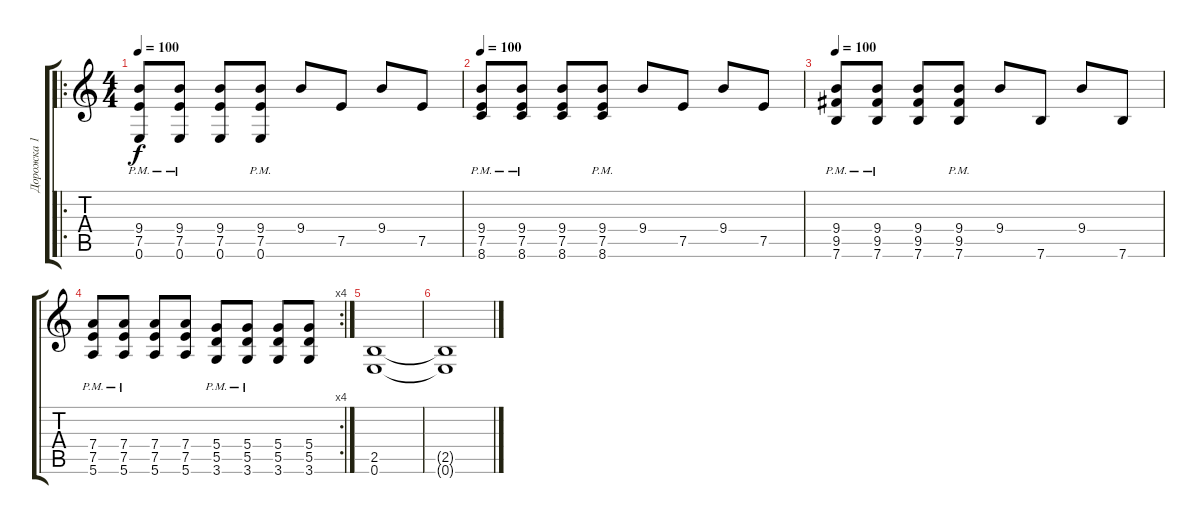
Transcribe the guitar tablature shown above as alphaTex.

\track ("Дорожка 1" "Дорожка 1") {solo instrument distortionguitar}
\staff {score tabs}
\tuning (E4 B3 G3 D3 A2 E2) {hide}
\ro
\ts (4 4)
\tempo 100
\clef g2
\ks c
(9.4{pm} 7.5{pm} 0.6{pm}).8{dy f} (9.4{pm} 7.5{pm} 0.6{pm}).8 (9.4 7.5 0.6).8 (9.4{pm} 7.5{pm} 0.6{pm}).8 9.4.8 7.5.8 9.4.8 7.5.8 |
\tempo 100
(9.4{pm} 7.5{pm} 8.6{pm}).8 (9.4{pm} 7.5{pm} 8.6{pm}).8 (9.4 7.5 8.6).8 (9.4{pm} 7.5{pm} 8.6{pm}).8 9.4.8 7.5.8 9.4.8 7.5.8 |
\tempo 100
(9.4{pm} 9.5{pm} 7.6{pm}).8 (9.4{pm} 9.5{pm} 7.6{pm}).8 (9.4 9.5 7.6).8 (9.4{pm} 9.5{pm} 7.6{pm}).8 9.4.8 7.6.8 9.4.8 7.6.8 |
\rc 4
(7.4{pm} 7.5{pm} 5.6{pm}).8 (7.4{pm} 7.5{pm} 5.6{pm}).8 (7.4 7.5 5.6).8 (7.4 7.5 5.6).8 (5.4{pm} 5.5{pm} 3.6{pm}).8 (5.4{pm} 5.5{pm} 3.6{pm}).8 (5.4 5.5 3.6).8 (5.4 5.5 3.6).8 |
(2.5 0.6).1 |
(2.5{t} 0.6{t}).1
